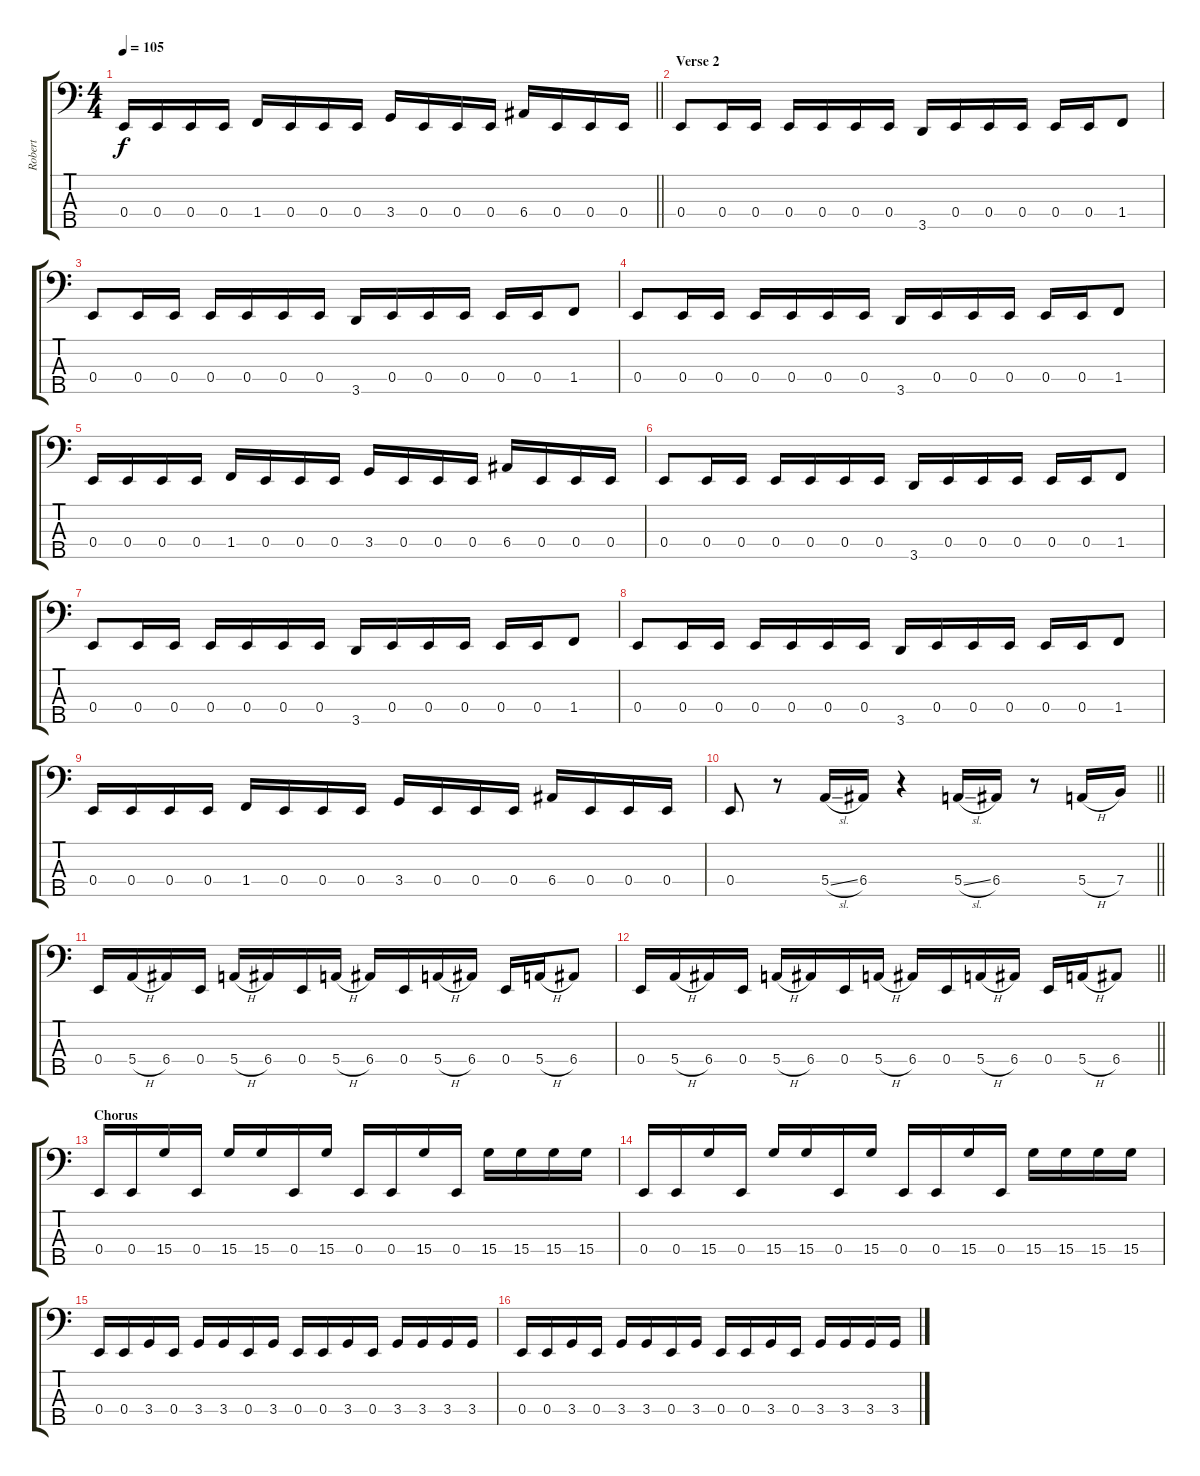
\track ("Robert" "Robert") {instrument electricbassfinger}
\staff {score tabs}
\tuning (G2 D2 A1 E1 B0) {hide}
\ts (4 4)
\tempo 105
\clef f4
\barLineRight lightlight
\ks c
0.4.16{dy f} 0.4.16 0.4.16 0.4.16 1.4.16 0.4.16 0.4.16 0.4.16 3.4.16 0.4.16 0.4.16 0.4.16 6.4.16 0.4.16 0.4.16 0.4.16 |
\section ("" "Verse 2")
0.4.8 0.4.16 0.4.16 0.4.16 0.4.16 0.4.16 0.4.16 3.5.16 0.4.16 0.4.16 0.4.16 0.4.16 0.4.16 1.4.8 |
0.4.8 0.4.16 0.4.16 0.4.16 0.4.16 0.4.16 0.4.16 3.5.16 0.4.16 0.4.16 0.4.16 0.4.16 0.4.16 1.4.8 |
0.4.8 0.4.16 0.4.16 0.4.16 0.4.16 0.4.16 0.4.16 3.5.16 0.4.16 0.4.16 0.4.16 0.4.16 0.4.16 1.4.8 |
0.4.16 0.4.16 0.4.16 0.4.16 1.4.16 0.4.16 0.4.16 0.4.16 3.4.16 0.4.16 0.4.16 0.4.16 6.4.16 0.4.16 0.4.16 0.4.16 |
0.4.8 0.4.16 0.4.16 0.4.16 0.4.16 0.4.16 0.4.16 3.5.16 0.4.16 0.4.16 0.4.16 0.4.16 0.4.16 1.4.8 |
0.4.8 0.4.16 0.4.16 0.4.16 0.4.16 0.4.16 0.4.16 3.5.16 0.4.16 0.4.16 0.4.16 0.4.16 0.4.16 1.4.8 |
0.4.8 0.4.16 0.4.16 0.4.16 0.4.16 0.4.16 0.4.16 3.5.16 0.4.16 0.4.16 0.4.16 0.4.16 0.4.16 1.4.8 |
0.4.16 0.4.16 0.4.16 0.4.16 1.4.16 0.4.16 0.4.16 0.4.16 3.4.16 0.4.16 0.4.16 0.4.16 6.4.16 0.4.16 0.4.16 0.4.16 |
\barLineRight lightlight
0.4.8 r.8 5.4{sl}.16 6.4.16 r.4 5.4{sl}.16 6.4.16 r.8 5.4{h}.16 7.4.16 |
0.4.16 5.4{h}.16 6.4.16 0.4.16 5.4{h}.16 6.4.16 0.4.16 5.4{h}.16 6.4.16 0.4.16 5.4{h}.16 6.4.16 0.4.16 5.4{h}.16 6.4.8 |
\barLineRight lightlight
0.4.16 5.4{h}.16 6.4.16 0.4.16 5.4{h}.16 6.4.16 0.4.16 5.4{h}.16 6.4.16 0.4.16 5.4{h}.16 6.4.16 0.4.16 5.4{h}.16 6.4.8 |
\section ("" "Chorus")
0.4.16 0.4.16 15.4.16 0.4.16 15.4.16 15.4.16 0.4.16 15.4.16 0.4.16 0.4.16 15.4.16 0.4.16 15.4.16 15.4.16 15.4.16 15.4.16 |
0.4.16 0.4.16 15.4.16 0.4.16 15.4.16 15.4.16 0.4.16 15.4.16 0.4.16 0.4.16 15.4.16 0.4.16 15.4.16 15.4.16 15.4.16 15.4.16 |
0.4.16 0.4.16 3.4.16 0.4.16 3.4.16 3.4.16 0.4.16 3.4.16 0.4.16 0.4.16 3.4.16 0.4.16 3.4.16 3.4.16 3.4.16 3.4.16 |
0.4.16 0.4.16 3.4.16 0.4.16 3.4.16 3.4.16 0.4.16 3.4.16 0.4.16 0.4.16 3.4.16 0.4.16 3.4.16 3.4.16 3.4.16 3.4.16
